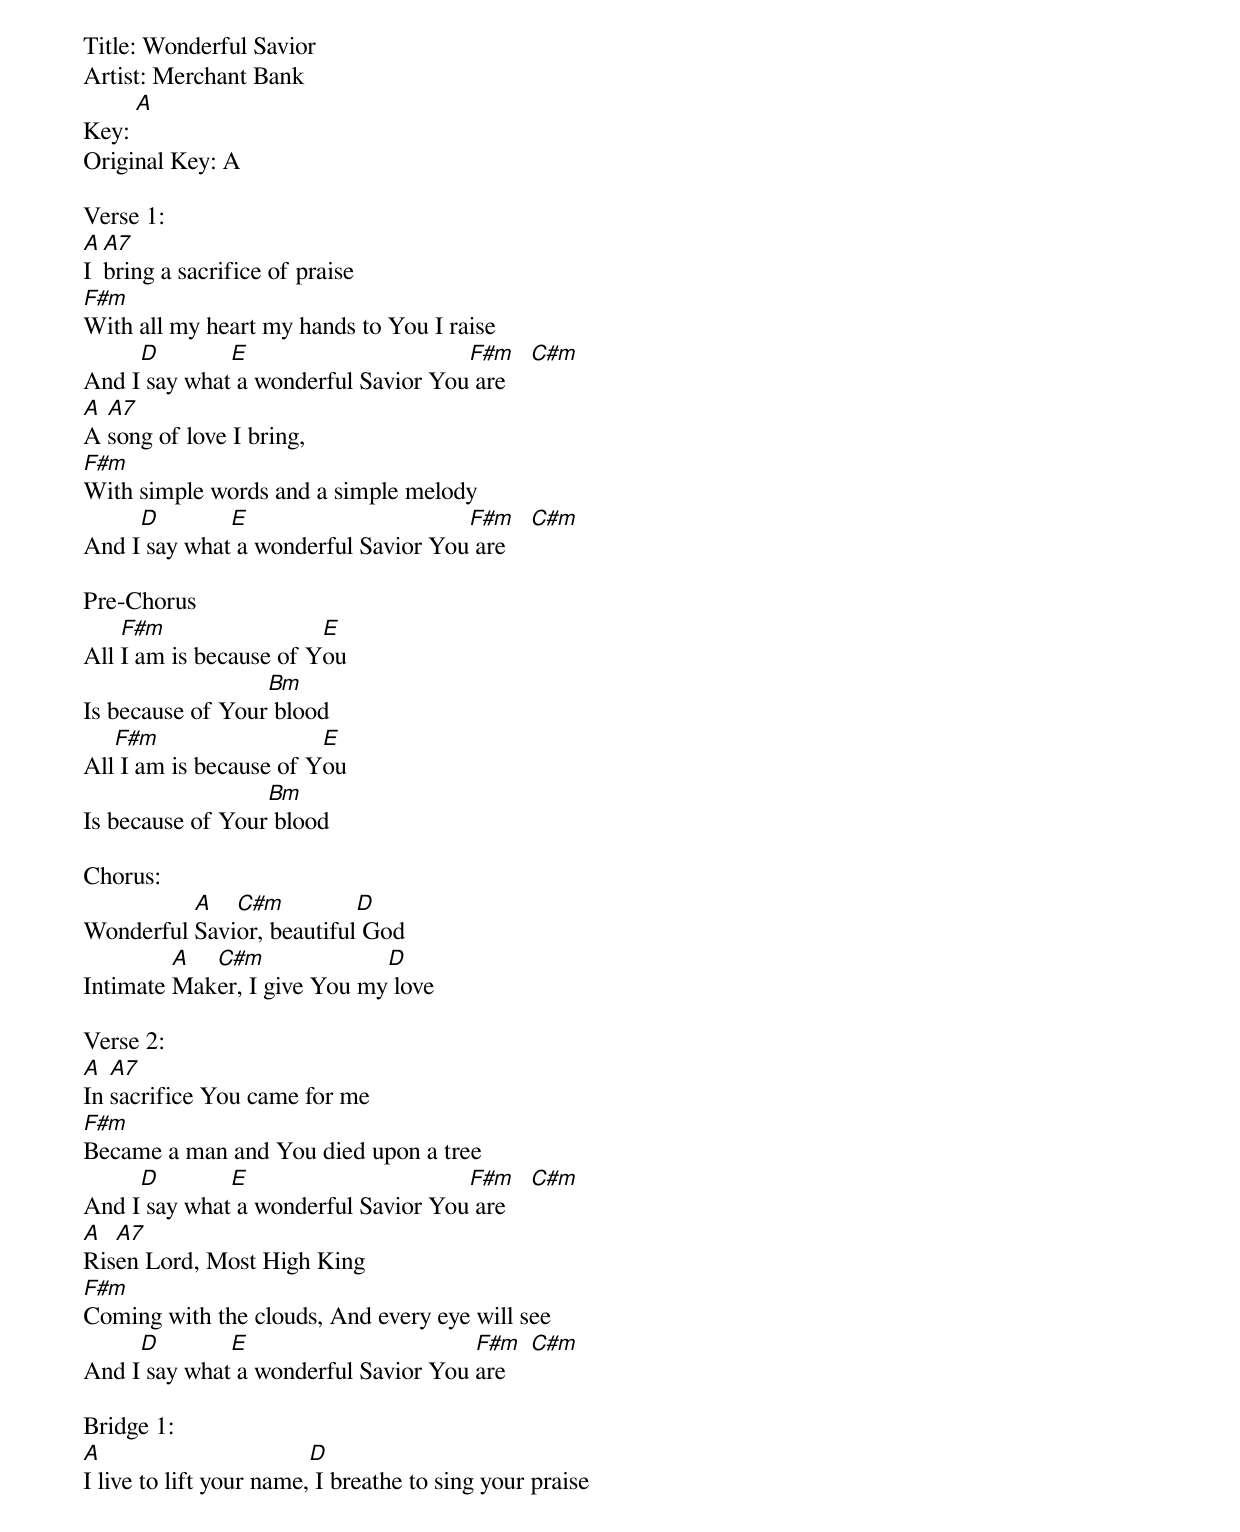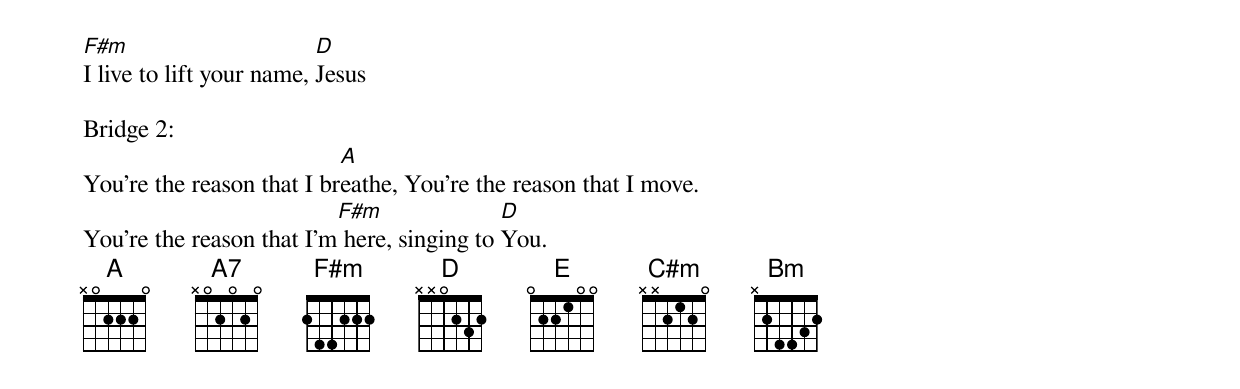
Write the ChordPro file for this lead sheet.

Title: Wonderful Savior
Artist: Merchant Bank
Key: [A]
Original Key: A

Verse 1:
[A]I [A7]bring a sacrifice of praise
[F#m]With all my heart my hands to You I raise
And I[D] say what[E] a wonderful Savior You[F#m] are    [C#m]
[A]A [A7]song of love I bring,
[F#m]With simple words and a simple melody
And I[D] say what[E] a wonderful Savior You[F#m] are    [C#m]

Pre-Chorus
All [F#m]I am is because of Y[E]ou
Is because of Your[Bm] blood
All[F#m] I am is because of Y[E]ou
Is because of Your[Bm] blood

Chorus:
Wonderful [A]Savi[C#m]or, beautiful[D] God
Intimate [A]Mak[C#m]er, I give You my[D] love

Verse 2:
[A]In [A7]sacrifice You came for me
[F#m]Became a man and You died upon a tree
And I[D] say what[E] a wonderful Savior You[F#m] are    [C#m]
[A]Ris[A7]en Lord, Most High King
[F#m]Coming with the clouds, And every eye will see
And I[D] say what[E] a wonderful Savior You [F#m]are    [C#m]

Bridge 1:
[A]I live to lift your name,[D] I breathe to sing your praise
[F#m]I live to lift your name, [D]Jesus

Bridge 2:
You're the reason that I br[A]eathe, You're the reason that I move.
You're the reason that I'm[F#m] here, singing to [D]You.
